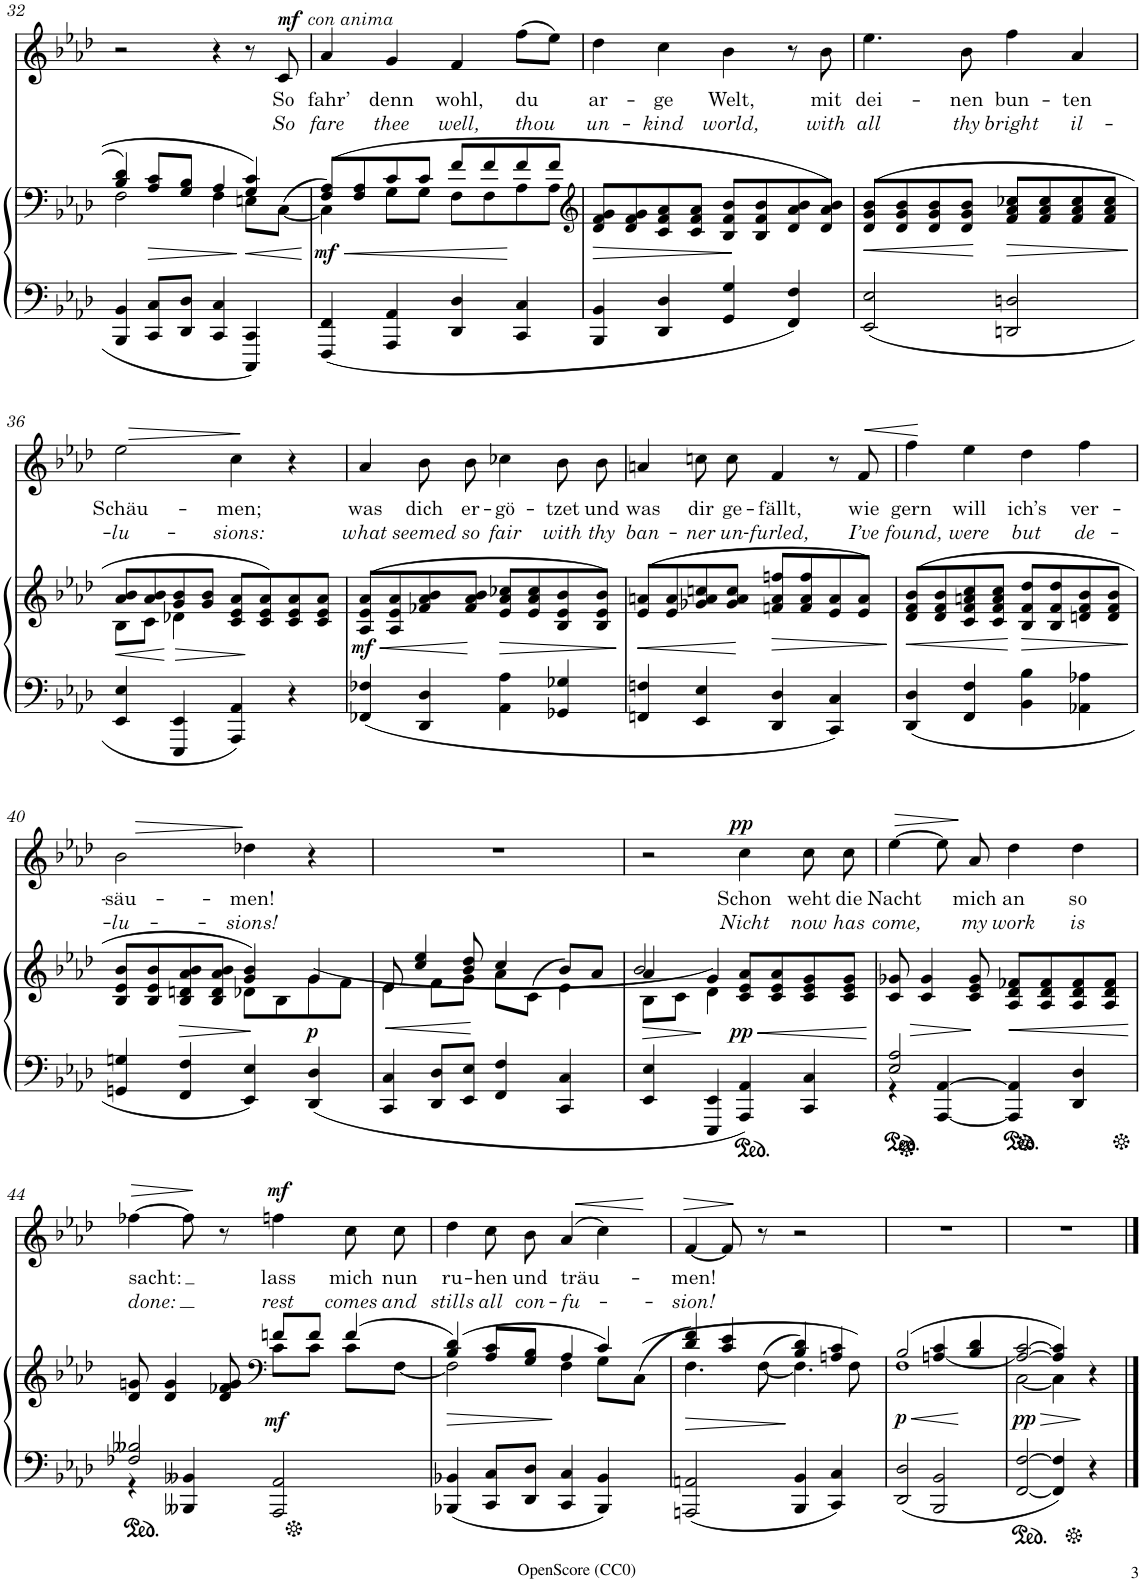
**kern	**kern	**dynam	**kern	**text	**text	**dynam
*part2	*part2	*part2	*part1	*part1	*part1	*part1
*staff3	*staff2	*staff2/3	*staff1	*staff1	*staff1	*staff1
*I"Pianoforte	*	*	*I"Singstimme Voice	*	*	*
*I'Pno	*	*	*	*	*	*
!!LO:PB:g=z
*clefF4	*clefF4	*	*clefG2	*	*	*
*k[b-e-a-d-]	*k[b-e-a-d-]	*	*k[b-e-a-d-]	*	*	*
*M4/4	*M4/4	*	*M4/4	*	*	*
*met(c)	*met(c)	*	*met(c)	*	*	*
=32	=32	=32	=32	=32	=32	=32
*	*^	*	*	*	*	*
4BBB-/ 4BB-/	4B-/ 4d-/	2F\	.	2r	.	.	.
!	!	!	!LO:HP:b	!	!	!	!
8CC/ 8C/L	8A-/ 8c/L	.	>	.	.	.	.
8DD-/ 8D-/J	8G/ 8B-/J	.	.	.	.	.	.
4CC/ 4C/	4A-/	4F\	.	4r	.	.	.
!	!	!	!LO:HP:b	!	!	!	!
4CCC/ 4CC/	4G/ 4c/	8En\L	<	8r	.	.	.
!	!	!	!	!	!LO:LY:b	!LO:LY:b	!LO:DY:a
!	!	!	!	!	!	!	!LO:DY:n=1:a
.	.	(>[8C\J	.	8c/	So	So	mf other-dynamics
*	*v	*v	*	*	*	*	*
.	.	]	.	.	.	.
=33	=33	=33	=33	=33	=33	=33
!	!	!LO:HP:b	!	!LO:LY:b	!LO:LY:b	!
*	*^	*	*	*	*	*
!	!	!	!LO:DY:n=1:b	!	!	!	!
4FFF/ 4FF/	(8F/ 8A-/L)	4C\]	< mf	4a-/	fahr’	fare	.
.	8F/ 8A-/	.	.	.	.	.	.
!	!	!	!	!	!LO:LY:b	!LO:LY:b	!
4AAA-/ 4AA-/	8c/	8G\L	.	4g/	denn	thee	.
.	8c/J	8G\J	.	.	.	.	.
!	!	!	!	!	!LO:LY:b	!LO:LY:b	!
4DD-/ 4D-/	8f/L	8F\L	.	4f/	wohl,	well,	.
.	8f/	8F\	.	.	.	.	.
!	!	!	!	!	!LO:LY:b	!LO:LY:b	!
4CC/ 4C/	8f/	8A-\	[	(8ff\L	du	thou	.
.	8f/J	8A-\J	.	8ee-\J)	.	.	.
*	*v	*v	*	*	*	*	*
=34	=34	=34	=34	=34	=34	=34
*	*clefG2	*	*	*	*	*
*	*^	*	*	*	*	*
!	!	!	!LO:HP:b	!	!LO:LY:b	!LO:LY:b	!
*	*v	*v	*	*	*	*	*
4BBB-/ 4BB-/	8d-/ 8f/ 8g/L	>	4dd-\	ar-	un-	.
.	8d-/ 8f/ 8g/	.	.	.	.	.
!	!	!	!	!LO:LY:b	!LO:LY:b	!
4DD-/ 4D-/	8c/ 8f/ 8a-/	.	4cc\	-ge	-kind	.
.	8c/ 8f/ 8a-/J	.	.	.	.	.
!	!	!	!	!LO:LY:b	!LO:LY:b	!
4GG/ 4G/	8B-/ 8f/ 8b-/L	.	4b-\	Welt,	world,	.
.	8B-/ 8f/ 8b-/	[	.	.	.	.
4FF/ 4F/	8d-/ 8a-/ 8b-/	.	8r	.	.	.
!	!	!	!	!LO:LY:b	!LO:LY:b	!
.	8d-/ 8a-/ 8b-/J)	.	8b-\	mit	with	.
=35	=35	=35	=35	=35	=35	=35
!	!	!LO:HP:b	!	!LO:LY:b	!LO:LY:b	!
2EE-/ 2E-/	(8d-/ 8g/ 8b-/L	<	4.ee-\	dei-	all	.
.	8d-/ 8g/ 8b-/	.	.	.	.	.
.	8d-/ 8g/ 8b-/	.	.	.	.	.
!	!	!	!	!LO:LY:b	!LO:LY:b	!
.	8d-/ 8g/ 8b-/J	.	8b-\	-nen	thy	.
!	!	!LO:HP:n=1:b	!	!LO:LY:b	!LO:LY:b	!
2DDn/ 2Dn/	8f/ 8a-/ 8cc-X/L	] >	4ff\	bun-	bright	.
.	8f/ 8a-/ 8cc-/	.	.	.	.	.
!	!	!	!	!LO:LY:b	!LO:LY:b	!
.	8f/ 8a-/ 8cc-/	.	4a-/	-ten	il-	.
.	8f/ 8a-/ 8cc-/J	.	.	.	.	.
.	.	[	.	.	.	.
!!LO:LB:g=z
=36	=36	=36	=36	=36	=36	=36
!	!	!LO:HP:b	!	!LO:LY:b	!LO:LY:b	!LO:HP:b
*	*^	*	*	*	*	*
4EE-/ 4E-/	8a-/ 8b-/L	8B-\L	<	2ee-\	Schäu-	-lu-	>
.	8a-/ 8b-/	8c\J	.	.	.	.	.
!	!	!	!LO:HP:n=1:b	!	!	!	!
4EEE-/ 4EE-/	8g/ 8b-/	4d-X\	] >	.	.	.	.
.	8g/ 8b-/J	.	.	.	.	.	.
!	!	!	!	!	!LO:LY:b	!LO:LY:b	!
4AAA-/ 4AA-/	8c/ 8e-/ 8a-/L	2ryy	.	4cc\	-men;	-sions:	.
.	8c/ 8e-/ 8a-/)	.	[	.	.	.	.
4r	8c/ 8e-/ 8a-/	.	.	4r	.	.	]
.	8c/ 8e-/ 8a-/J	.	.	.	.	.	.
*	*v	*v	*	*	*	*	*
=37	=37	=37	=37	=37	=37	=37
!	!	!LO:HP:b	!	!LO:LY:b	!LO:LY:b	!
!	!	!LO:DY:n=1:b	!	!	!	!
4FF-X/ 4F-X/	(>8A-/ 8e-/ 8a-/L	< mf	4a-/	was	what	.
.	8A-/ 8e-/ 8a-/	.	.	.	.	.
!	!	!	!	!LO:LY:b	!LO:LY:b	!
4DD-/ 4D-/	8f-X/ 8a-/ 8b-/	.	8b-\	dich	seemed	.
!	!	!	!	!LO:LY:b	!LO:LY:b	!
.	8f-/ 8a-/ 8b-/J	.	8b-\	er-	so	.
!	!	!LO:HP:n=1:b	!	!LO:LY:b	!LO:LY:b	!
4AA-\ 4A-\	8e-/ 8a-/ 8cc-X/L	] >	4cc-X\	-gö-	fair	.
.	8e-/ 8a-/ 8cc-/	.	.	.	.	.
!	!	!	!	!LO:LY:b	!LO:LY:b	!
4GG-X/ 4G-X/	8B-/ 8e-/ 8b-/	.	8b-\	-tzet	with	.
!	!	!	!	!LO:LY:b	!LO:LY:b	!
.	8B-/ 8e-/ 8b-/J)	.	8b-\	und	thy	.
.	.	[	.	.	.	.
=38	=38	=38	=38	=38	=38	=38
!	!	!LO:HP:b	!	!LO:LY:b	!LO:LY:b	!
4FFn/ 4Fn/	(>8e-/ 8an/L	<	4an/	was	ban-	.
.	8e-/ 8a/	.	.	.	.	.
!	!	!	!	!LO:LY:b	!LO:LY:b	!
4EE-/ 4E-/	8g-X/ 8a/ 8ccn/	.	8ccn\	dir	-ner	.
!	!	!	!	!LO:LY:b	!LO:LY:b	!
.	8g-/ 8a/ 8cc/J	]	8cc\	ge-	un-	.
!	!	!LO:HP:b	!	!LO:LY:b	!LO:LY:b	!
4DD-/ 4D-/	8fn/ 8a/ 8ffn/L	>	4f/	-fällt,	-furled,	.
.	8f/ 8a/ 8ff/	.	.	.	.	.
4CC/ 4C/	8e-/ 8a/	.	8r	.	.	.
!	!	!	!	!LO:LY:b	!LO:LY:b	!LO:HP:b
.	8e-/ 8a/J)	.	8f/	wie	I’ve	<
.	.	[	.	.	.	.
=39	=39	=39	=39	=39	=39	=39
!	!	!LO:HP:b	!	!LO:LY:b	!LO:LY:b	!
4DD-/ 4D-/	(8d-/ 8f/ 8b-/L	<	4ff\	gern	found,	.
.	8d-/ 8f/ 8b-/	.	.	.	.	.
!	!	!	!	!LO:LY:b	!LO:LY:b	!
4FF/ 4F/	8c/ 8f/ 8an/ 8cc/	.	4ee-\	will	were	[
.	8c/ 8f/ 8a/ 8cc/J	.	.	.	.	.
!	!	!LO:HP:n=1:b	!	!LO:LY:b	!LO:LY:b	!
4BB-\ 4B-\	8B-/ 8f/ 8dd-/L	] >	4dd-\	ich’s	but	.
.	8B-/ 8f/ 8dd-/	.	.	.	.	.
!	!	!	!	!LO:LY:b	!LO:LY:b	!
4AA-X\ 4A-X\	8dn/ 8f/ 8b-/	.	4ff\	ver-	de-	.
.	8d/ 8f/ 8b-/J	.	.	.	.	.
.	.	[	.	.	.	.
!!LO:LB:g=z
=40	=40	=40	=40	=40	=40	=40
*	*^	*	*	*	*	*
!	!	!	!	!	!LO:LY:b	!LO:LY:b	!LO:HP:b
4GGn/ 4Gn/	8B-/ 8e-/ 8b-/L	2ryy	.	2b-\	-säu-	-lu-	>
.	8B-/ 8e-/ 8b-/	.	.	.	.	.	.
!	!	!	!LO:HP:b	!	!	!	!
4FF/ 4F/	8B-/ 8dn/ 8a-/ 8b-/	.	>	.	.	.	.
.	8B-/ 8d/ 8a-/ 8b-/J	.	.	.	.	.	.
!	!	!	!	!	!LO:LY:b	!LO:LY:b	!
4EE-/ 4E-/	4g/ 4b-/)	8d-X\L	.	4dd-X\	-men!	-sions!	]
.	.	8B-\	]	.	.	.	.
!	!	!	!LO:DY:b	!	!	!	!
4DD-/ 4D-/	(4g/	8g\	p	4r	.	.	.
.	.	8f\J	.	.	.	.	.
=41	=41	=41	=41	=41	=41	=41	=41
!	!	!	!LO:HP:b	!	!	!	!
4CC/ 4C/	8e-/	4e-\	<	1r	.	.	.
.	4cc/ 4ee-/	.	.	.	.	.	.
8DD-/ 8D-/L	.	8f\L	.	.	.	.	.
8EE-/ 8E-/J	8b-/ 8dd-/	8g\J	.	.	.	.	.
4FF/ 4F/	4cc/	8a-\L	]	.	.	.	.
.	.	(>8c\J	.	.	.	.	.
4CC/ 4C/	(8b-/L	4e-\	.	.	.	.	.
.	8a-/J	.	.	.	.	.	.
*	*v	*v	*	*	*	*	*
=42	=42	=42	=42	=42	=42	=42
!	!	!LO:HP:b	!	!	!	!
*	*^	*	*	*	*	*
*	*	*^	*	*	*	*	*
4EE-/ 4E-/	2b-/	8B-\L	4a-/	>	2r	.	.	.
.	.	8c\J	.	.	.	.	.	.
4EEE-/ 4EE-/	.	4d-\	4g/)	.	.	.	.	.
!	!	!	!	!LO:HP:n=1:b	!	!LO:LY:b	!LO:LY:b	!
!	!	!	!	!LO:DY:n=1:b	!	!	!	!LO:DY:a
4AAA-/ 4AA-/	8c/ 8e-/ 8a-/L	2ryy	2ryy	[ < pp	4cc\	Schon	Nicht	pp
.	8c/ 8e-/ 8a-/	.	.	.	.	.	.	.
!	!	!	!	!	!	!LO:LY:b	!LO:LY:b	!
4CC/ 4C/	8c/ 8e-/ 8g/	.	.	.	8cc\	weht	now	.
!	!	!	!	!	!	!LO:LY:b	!LO:LY:b	!
.	8c/ 8e-/ 8g/J	.	.	.	8cc\	die	has	.
*	*v	*v	*v	*	*	*	*	*
.	.	]	.	.	.	.
=43	=43	=43	=43	=43	=43	=43
*^	*	*	*	*	*	*
!	!	!	!	!	!LO:LY:b	!LO:LY:b	!LO:HP:b
2E-/ 2A-/	4r	8c/ 8g-X/	.	[4ee-\	Nacht	come,	>
!	!	!	!LO:HP:b	!	!	!	!
.	.	4c/ 4g-/	>	.	.	.	.
.	[<4AAA-/ [4AA-/	.	.	8ee-\]	.	.	.
!	!	!	!	!	!LO:LY:b	!LO:LY:b	!
.	.	8c/ 8e-/ 8g-/	.	8a-/	mich	my	]
!	!	!	!LO:HP:n=1:b	!	!LO:LY:b	!LO:LY:b	!
2ryy	4AAA-/] 4AA-/]	8A-/ 8d-/ 8f-X/L	[ <	4dd-\	an	work	.
.	.	8A-/ 8d-/ 8f-/	.	.	.	.	.
!	!	!	!	!	!LO:LY:b	!LO:LY:b	!
.	4DD-/ 4D-/	8A-/ 8d-/ 8f-/	.	4dd-\	so	is	.
.	.	8A-/ 8d-/ 8f-/J	.	.	.	.	.
*v	*v	*	*	*	*	*	*
.	.	]	.	.	.	.
!!LO:LB:g=z
=44	=44	=44	=44	=44	=44	=44
*^	*^	*	*	*	*	*
!	!	!	!	!	!	!LO:LY:b	!LO:LY:b	!LO:HP:b
2F-X/ 2B--X/	4r	8d-/ 8gn/	2ryy	.	[4ff-X\	sacht:	done:	>
.	.	4d-/ 4g/	.	.	.	.	.	.
.	4BBB--X/ 4BB--X/	.	.	.	8ff-\]	.	.	.
.	.	8d-/ 8f-X/ 8g/	.	.	8r	.	.	]
*	*	*clefF4	*	*	*	*	*	*
!	!	!	!	!LO:DY:b	!	!LO:LY:b	!LO:LY:b	!LO:DY:a
2ryy	2AAA-/ 2AA-/	8fn/L	8c\L	mf	4ffn\	lass	rest	mf
.	.	8f/J	8c\J	.	.	.	.	.
!	!	!	!	!	!	!LO:LY:b	!LO:LY:b	!
.	.	(4f/	8c\L	.	8cc\	mich	comes	.
!	!	!	!	!	!	!LO:LY:b	!LO:LY:b	!
.	.	.	[8F\J	.	8cc\	nun	and	.
*v	*v	*	*	*	*	*	*	*
=45	=45	=45	=45	=45	=45	=45	=45
!	!	!	!LO:HP:b	!	!LO:LY:b	!LO:LY:b	!
4BBB-X/ 4BB-X/	(4B-/ 4d-/)	2F\]	>	4dd-\	ru-	stills	.
!	!	!	!	!	!LO:LY:b	!LO:LY:b	!
8CC/ 8C/L	8A-/ 8c/L	.	.	8cc\	-hen	all	.
!	!	!	!	!	!LO:LY:b	!LO:LY:b	!
8DD-/ 8D-/J	8G/ 8B-/J	.	.	8b-\	und	con-	.
!	!	!	!	!	!LO:LY:b	!LO:LY:b	!LO:HP:b
4CC/ 4C/	4A-/	4F\	[	(4a-/	träu-	-fu-	<
4BBB-/ 4BB-/)	4c/)	8G\L	.	4cc\)	.	.	.
.	.	(>(>8C\J	.	.	.	.	.
*	*v	*v	*	*	*	*	*
.	.	.	.	.	.	[
=46	=46	=46	=46	=46	=46	=46
!	!	!LO:HP:b	!	!LO:LY:b	!LO:LY:b	!LO:HP:b
*	*^	*	*	*	*	*
2AAAn/ 2AAn/	4d-/ 4f/)	4.F\	>	[4f/	-men!	-sion!	>
.	4c/ 4e-/	.	.	8f/]	.	.	.
.	.	(>[8F\	.	8r	.	.	]
4BBB-/ 4BB-/	(4B-/ 4d-/	4.F\]	]	2r	.	.	.
4CC/ 4C/)	4An/ 4c/	.	.	.	.	.	.
.	.	8F\)	.	.	.	.	.
=47	=47	=47	=47	=47	=47	=47	=47
!	!	!	!LO:HP:b	!	!	!	!
!	!	!	!LO:DY:n=1:b	!	!	!	!
2DD-/ 2D-/	(2B-/	1F	< p	1r	.	.	.
2BBB-/ 2BB-/	[<4An/ 4c/	.	.	.	.	.	.
.	4B-/ 4d-/	.	]	.	.	.	.
=48	=48	=48	=48	=48	=48	=48	=48
!	!	!	!LO:DY:b	!	!	!	!
[2FF/ [2F/	2A/_ [2c/	[2C\	pp	1r	.	.	.
4FF/] 4F/]	4A/] 4c/])	4C\]	.	.	.	.	.
4r	4r	4ryy	[	.	.	.	.
*	*v	*v	*	*	*	*	*
==	==	==	==	==	==	==
*-	*-	*-	*-	*-	*-	*-
